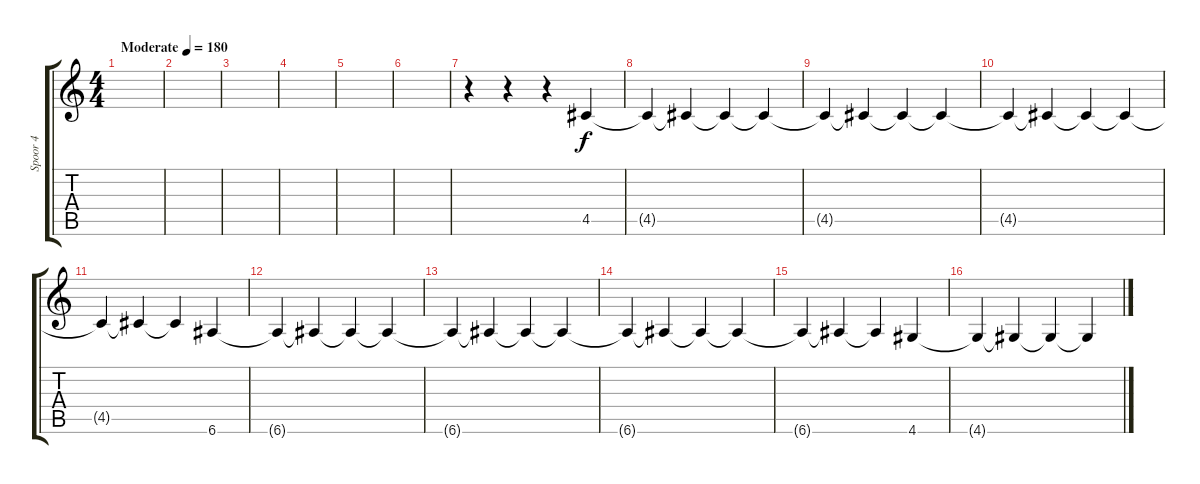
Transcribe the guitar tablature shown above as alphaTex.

\track ("Spoor 4" "Spoor 4") {instrument contrabass}
\staff {score tabs}
\tuning (E4 B3 G3 D3 A2 E2) {hide}
\ts (4 4)
\tempo (180 "Moderate")
\clef g2
\ks c
|
|
|
|
|
|
r.4 r.4 r.4 4.5.4 |
4.5{t}.4 4.5{t}.4 4.5{t}.4 4.5{t}.4 |
4.5{t}.4 4.5{t}.4 4.5{t}.4 4.5{t}.4 |
4.5{t}.4 4.5{t}.4 4.5{t}.4 4.5{t}.4 |
4.5{t}.4 4.5{t}.4 4.5{t}.4 6.6.4 |
6.6{t}.4 6.6{t}.4 6.6{t}.4 6.6{t}.4 |
6.6{t}.4 6.6{t}.4 6.6{t}.4 6.6{t}.4 |
6.6{t}.4 6.6{t}.4 6.6{t}.4 6.6{t}.4 |
6.6{t}.4 6.6{t}.4 6.6{t}.4 4.6.4 |
4.6{t}.4 4.6{t}.4 4.6{t}.4 4.6{t}.4
